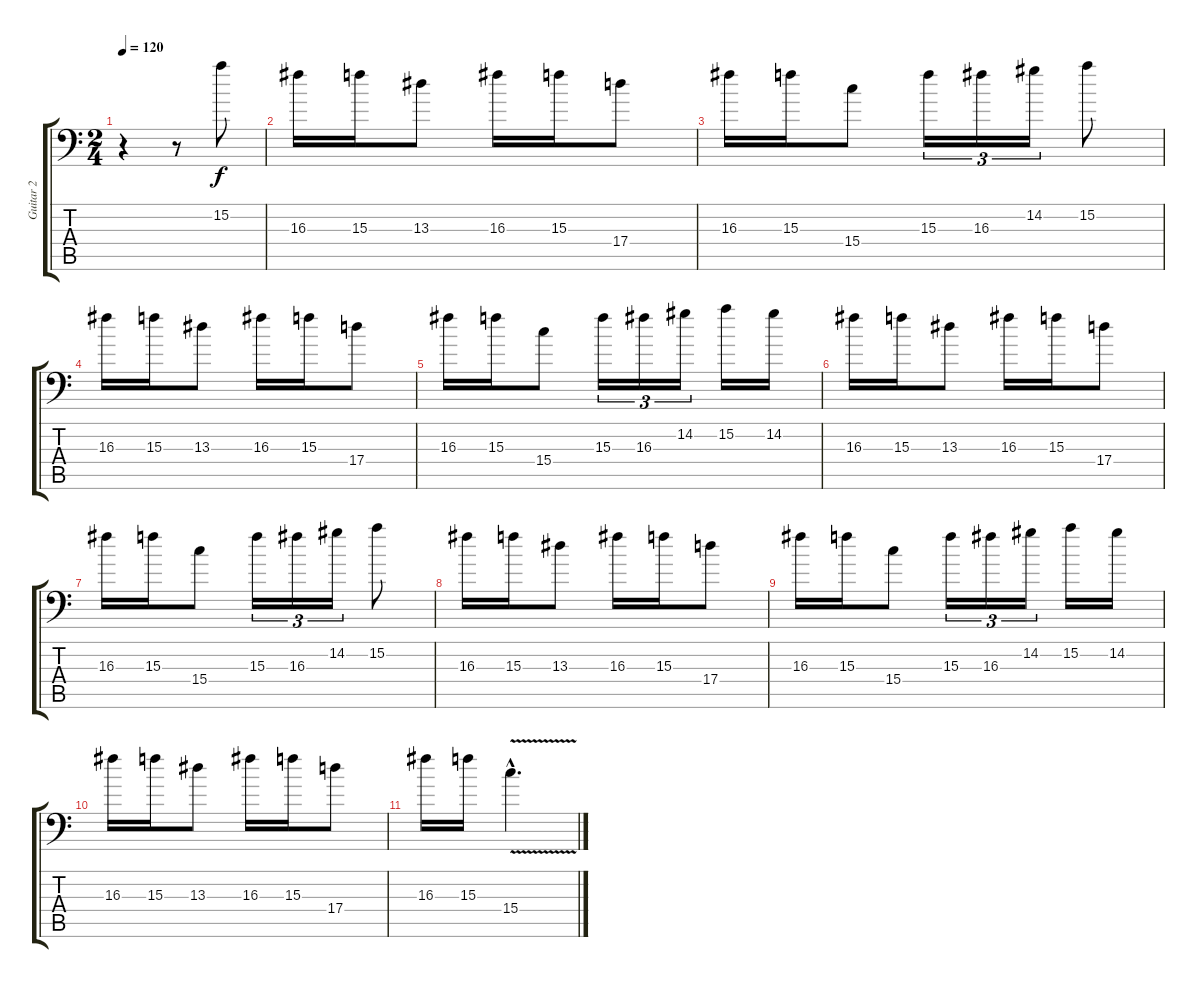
\track ("Guitar 2" "Guitar 2") {instrument overdrivenguitar}
\staff {score tabs}
\tuning (B3 Gb3 D3 A2 E2 A1) {hide}
\ts (2 4)
\tempo 120
\clef f4
\ks c
r.4{dy f} r.8 15.2.8 |
16.3.16 15.3.16 13.3.8 16.3.16 15.3.16 17.4.8 |
16.3.16 15.3.16 15.4.8 15.3.16{tu (3 2)} 16.3.16{tu (3 2)} 14.2.16{tu (3 2)} 15.2.8 |
16.3.16 15.3.16 13.3.8 16.3.16 15.3.16 17.4.8 |
16.3.16 15.3.16 15.4.8 15.3.16{tu (3 2)} 16.3.16{tu (3 2)} 14.2.16{tu (3 2)} 15.2.16 14.2.16 |
16.3.16 15.3.16 13.3.8 16.3.16 15.3.16 17.4.8 |
16.3.16 15.3.16 15.4.8 15.3.16{tu (3 2)} 16.3.16{tu (3 2)} 14.2.16{tu (3 2)} 15.2.8 |
16.3.16 15.3.16 13.3.8 16.3.16 15.3.16 17.4.8 |
16.3.16 15.3.16 15.4.8 15.3.16{tu (3 2)} 16.3.16{tu (3 2)} 14.2.16{tu (3 2)} 15.2.16 14.2.16 |
16.3.16 15.3.16 13.3.8 16.3.16 15.3.16 17.4.8 |
16.3.16 15.3.16 15.4{v hac}.4{d}
